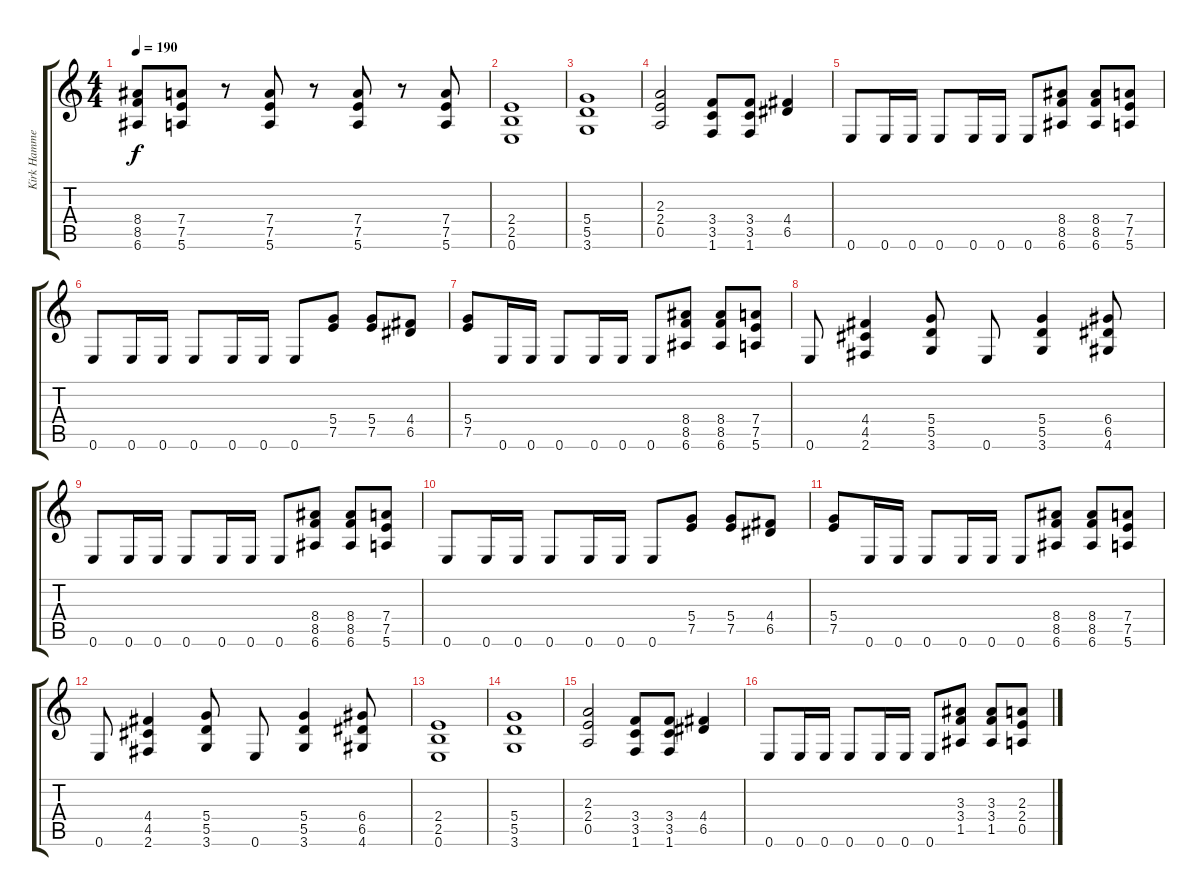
\track ("Kirk Hammett" "Kirk Hamme") {instrument overdrivenguitar}
\staff {score tabs}
\tuning (E4 B3 G3 D3 A2 E2) {hide}
\ts (4 4)
\tempo 190
\clef g2
\ks c
(8.4 8.5 6.6).8{dy f} (7.4 7.5 5.6).8 r.8 (7.4 7.5 5.6).8 r.8 (7.4 7.5 5.6).8 r.8 (7.4 7.5 5.6).8 |
(2.4 2.5 0.6).1 |
(5.4 5.5 3.6).1 |
(2.3 2.4 0.5).2 (3.4 3.5 1.6).8 (3.4 3.5 1.6).8 (4.4 6.5).4 |
0.6.8 0.6.16 0.6.16 0.6.8 0.6.16 0.6.16 0.6.8 (8.4 8.5 6.6).8 (8.4 8.5 6.6).8 (7.4 7.5 5.6).8 |
0.6.8 0.6.16 0.6.16 0.6.8 0.6.16 0.6.16 0.6.8 (5.4 7.5).8 (5.4 7.5).8 (4.4 6.5).8 |
(5.4 7.5).8 0.6.16 0.6.16 0.6.8 0.6.16 0.6.16 0.6.8 (8.4 8.5 6.6).8 (8.4 8.5 6.6).8 (7.4 7.5 5.6).8 |
0.6.8 (4.4 4.5 2.6).4 (5.4 5.5 3.6).8 0.6.8 (5.4 5.5 3.6).4 (6.4 6.5 4.6).8 |
0.6.8 0.6.16 0.6.16 0.6.8 0.6.16 0.6.16 0.6.8 (8.4 8.5 6.6).8 (8.4 8.5 6.6).8 (7.4 7.5 5.6).8 |
0.6.8 0.6.16 0.6.16 0.6.8 0.6.16 0.6.16 0.6.8 (5.4 7.5).8 (5.4 7.5).8 (4.4 6.5).8 |
(5.4 7.5).8 0.6.16 0.6.16 0.6.8 0.6.16 0.6.16 0.6.8 (8.4 8.5 6.6).8 (8.4 8.5 6.6).8 (7.4 7.5 5.6).8 |
0.6.8 (4.4 4.5 2.6).4 (5.4 5.5 3.6).8 0.6.8 (5.4 5.5 3.6).4 (6.4 6.5 4.6).8 |
(2.4 2.5 0.6).1 |
(5.4 5.5 3.6).1 |
(2.3 2.4 0.5).2 (3.4 3.5 1.6).8 (3.4 3.5 1.6).8 (4.4 6.5).4 |
0.6.8 0.6.16 0.6.16 0.6.8 0.6.16 0.6.16 0.6.8 (3.3 3.4 1.5).8 (3.3 3.4 1.5).8 (2.3 2.4 0.5).8
